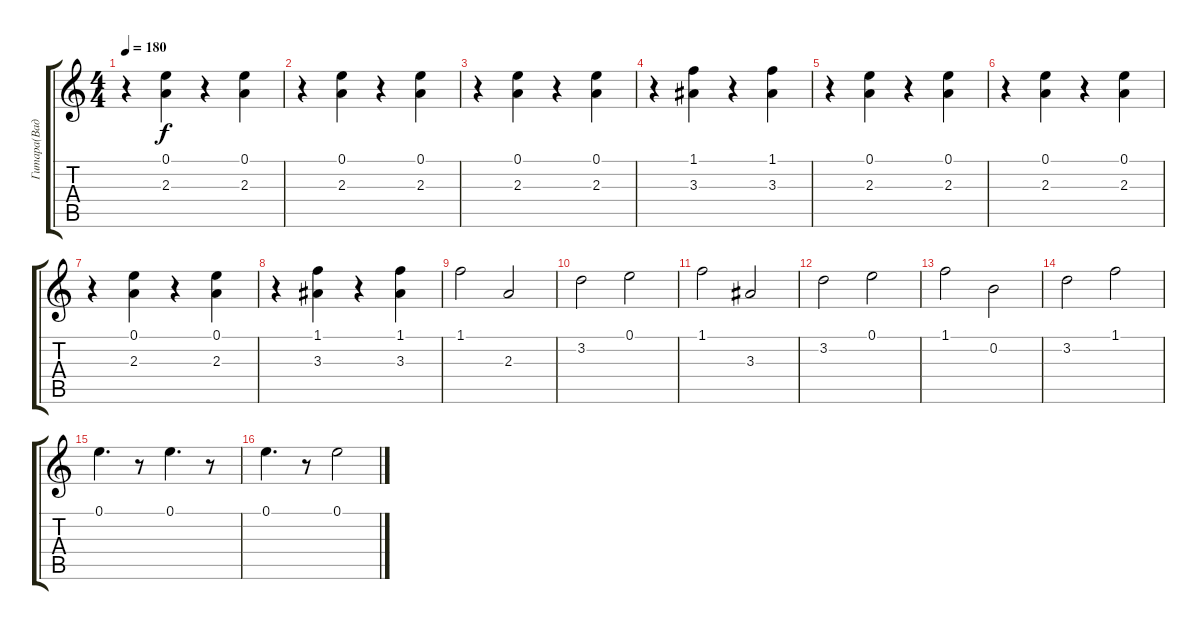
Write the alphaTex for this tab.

\track ("Гитара(Вадим)" "Гитара(Вад") {instrument distortionguitar}
\staff {score tabs}
\tuning (E4 B3 G3 D3 A2 E2) {hide}
\ts (4 4)
\tempo 180
\clef g2
\ks c
r.4{dy f} (0.1 2.3).4 r.4 (0.1 2.3).4 |
r.4 (0.1 2.3).4 r.4 (0.1 2.3).4 |
r.4 (0.1 2.3).4 r.4 (0.1 2.3).4 |
r.4 (1.1 3.3).4 r.4 (1.1 3.3).4 |
r.4 (0.1 2.3).4 r.4 (0.1 2.3).4 |
r.4 (0.1 2.3).4 r.4 (0.1 2.3).4 |
r.4 (0.1 2.3).4 r.4 (0.1 2.3).4 |
r.4 (1.1 3.3).4 r.4 (1.1 3.3).4 |
1.1.2 2.3.2 |
3.2.2 0.1.2 |
1.1.2 3.3.2 |
3.2.2 0.1.2 |
1.1.2 0.2.2 |
3.2.2 1.1.2 |
0.1.4{d} r.8 0.1.4{d} r.8 |
0.1.4{d} r.8 0.1.2
